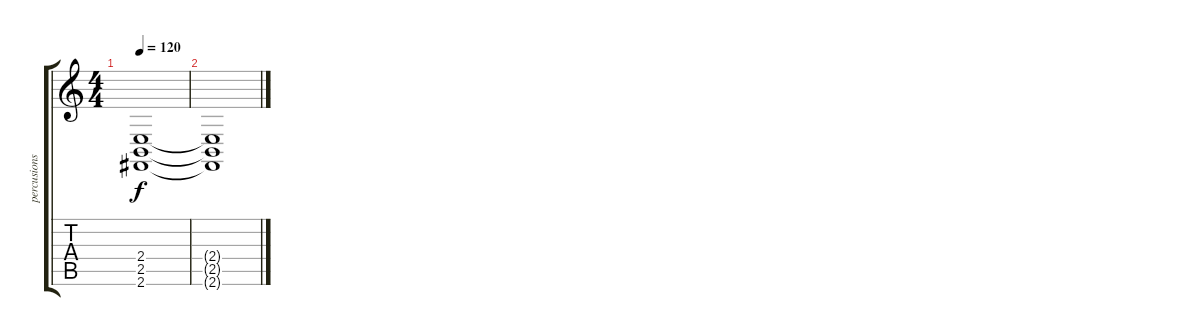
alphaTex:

\track ("percusions" "percusions") {instrument timpani}
\staff {score tabs}
\tuning (E4 B3 G3 D3 A2 E2) {hide}
\ts (4 4)
\tempo 120
\clef g2
\ks c
(2.4 2.5 2.6).1{dy f} |
(2.4{t} 2.5{t} 2.6{t}).1
